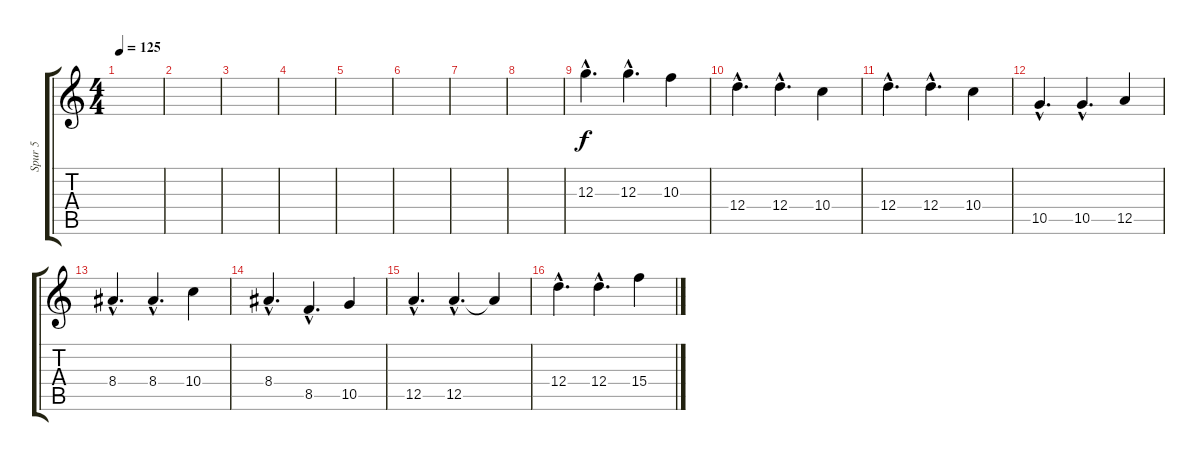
\track ("Spur 5" "Spur 5") {instrument distortionguitar}
\staff {score tabs}
\tuning (E4 B3 G3 D3 A2 D2) {hide}
\ts (4 4)
\tempo 125
\clef g2
\ks c
|
|
|
|
|
|
|
|
12.3{hac}.4{d} 12.3{hac}.4{d} 10.3.4 |
12.4{hac}.4{d} 12.4{hac}.4{d} 10.4.4 |
12.4{hac}.4{d} 12.4{hac}.4{d} 10.4.4 |
10.5{hac}.4{d} 10.5{hac}.4{d} 12.5.4 |
8.4{hac}.4{d} 8.4{hac}.4{d} 10.4.4 |
8.4{hac}.4{d} 8.5{hac}.4{d} 10.5.4 |
12.5{hac}.4{d} 12.5{hac}.4{d} 12.5{t}.4 |
12.4{hac}.4{d} 12.4{hac}.4{d} 15.4.4
